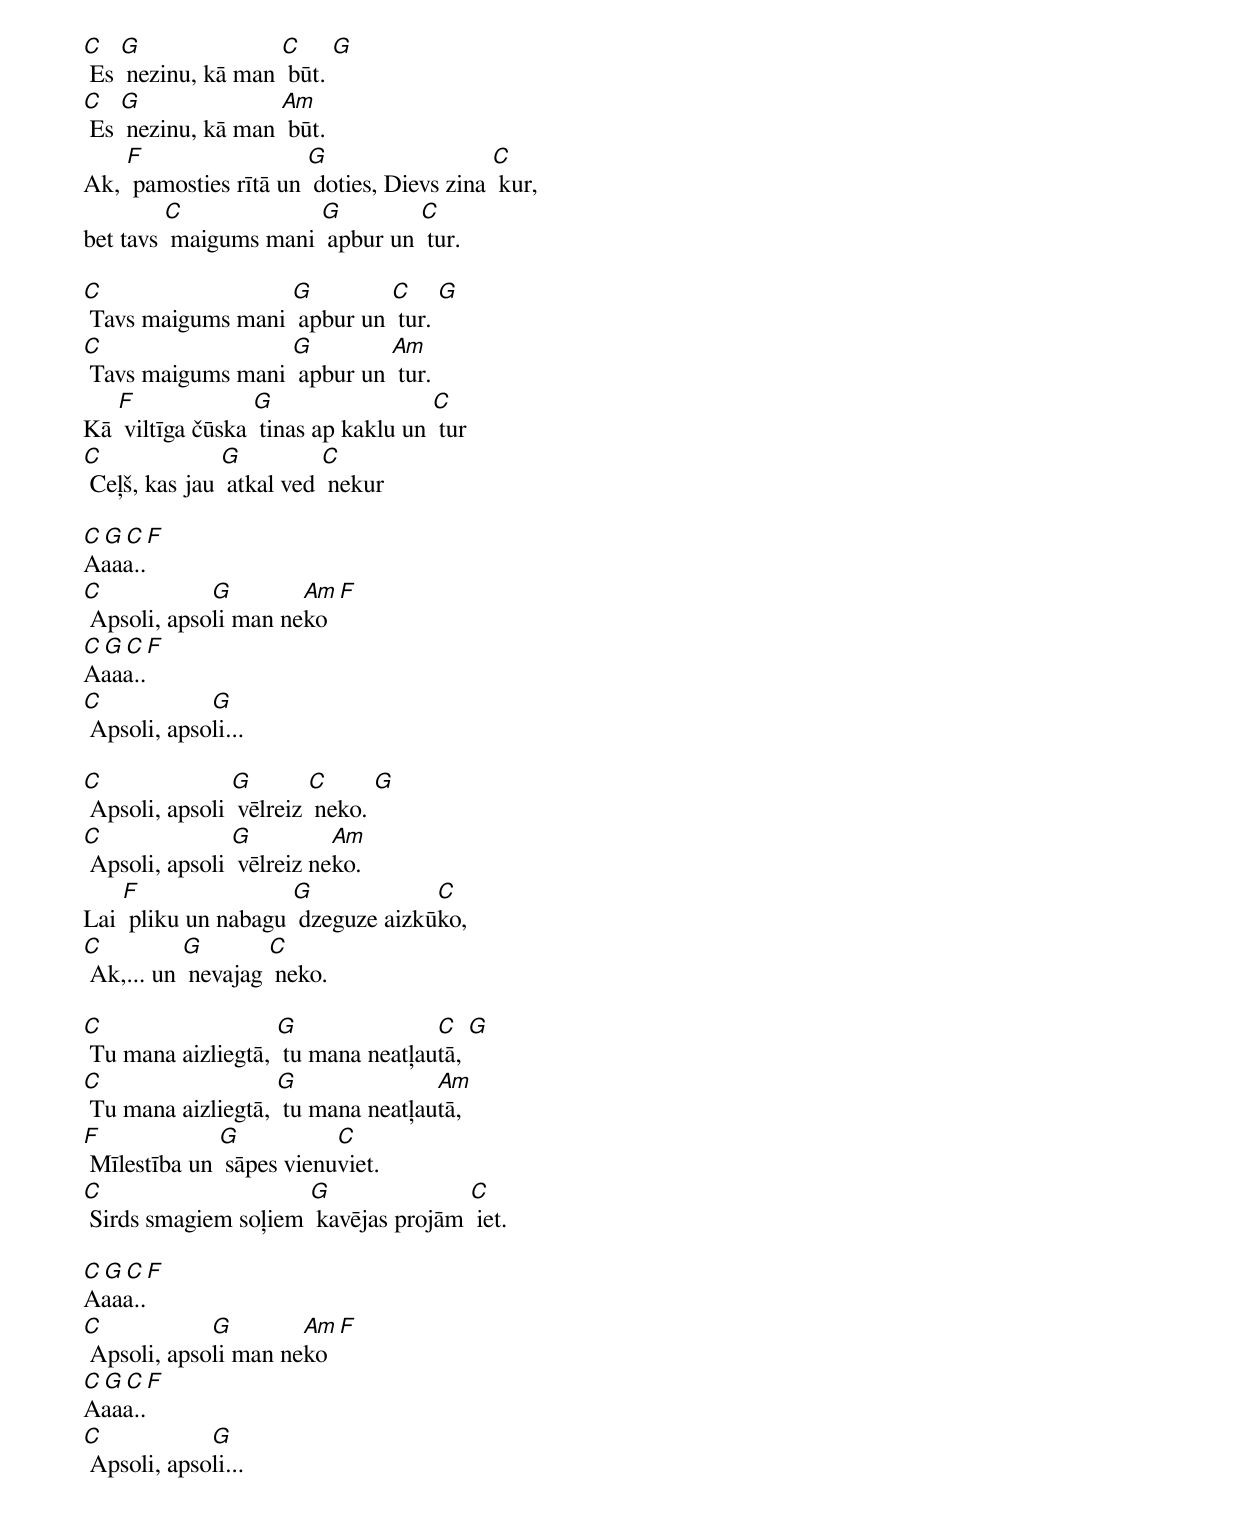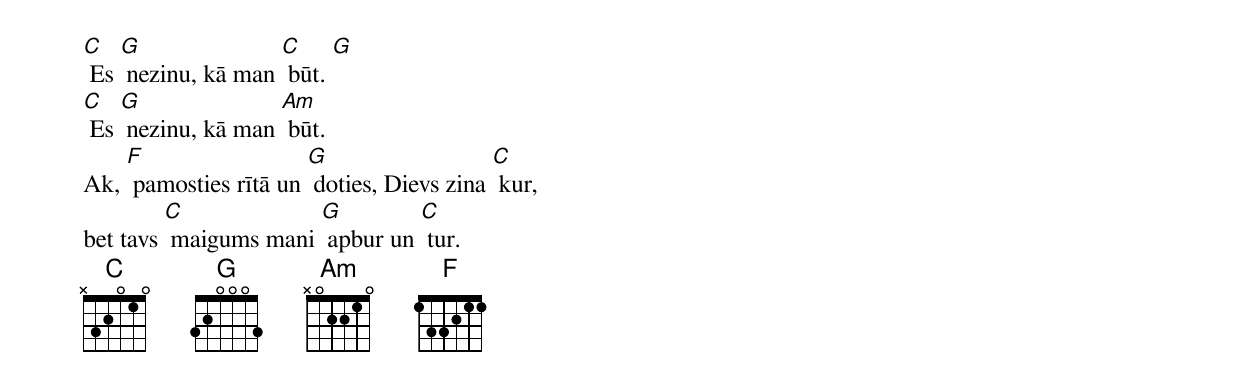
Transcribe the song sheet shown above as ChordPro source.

[C] Es [G] nezinu, kā man [C] būt. [G]
[C] Es [G] nezinu, kā man [Am] būt.
Ak, [F] pamosties rītā un [G] doties, Dievs zina [C] kur,
bet tavs [C] maigums mani [G] apbur un [C] tur.

[C] Tavs maigums mani [G] apbur un [C] tur. [G]
[C] Tavs maigums mani [G] apbur un [Am] tur.
Kā [F] viltīga čūska [G] tinas ap kaklu un [C] tur
[C] Ceļš, kas jau [G] atkal ved [C] nekur

[C][G][C][F]
Aaaa..
[C] Apsoli, apso[G]li man ne[Am]ko [F]
[C][G][C][F]
Aaaa..
[C] Apsoli, apso[G]li...

[C] Apsoli, apsoli [G] vēlreiz [C] neko. [G]
[C] Apsoli, apsoli [G] vēlreiz ne[Am]ko.
Lai [F] pliku un nabagu [G] dzeguze aizkū[C]ko,
[C] Ak,... un [G] nevajag [C] neko.

[C] Tu mana aizliegtā, [G] tu mana neatļau[C]tā, [G]
[C] Tu mana aizliegtā, [G] tu mana neatļau[Am]tā,
[F] Mīlestība un [G] sāpes vienu[C]viet.
[C] Sirds smagiem soļiem [G] kavējas projām [C] iet.

[C][G][C][F]
Aaaa..
[C] Apsoli, apso[G]li man ne[Am]ko [F]
[C][G][C][F]
Aaaa..
[C] Apsoli, apso[G]li...

[C] Es [G] nezinu, kā man [C] būt. [G]
[C] Es [G] nezinu, kā man [Am] būt.
Ak, [F] pamosties rītā un [G] doties, Dievs zina [C] kur,
bet tavs [C] maigums mani [G] apbur un [C] tur.
